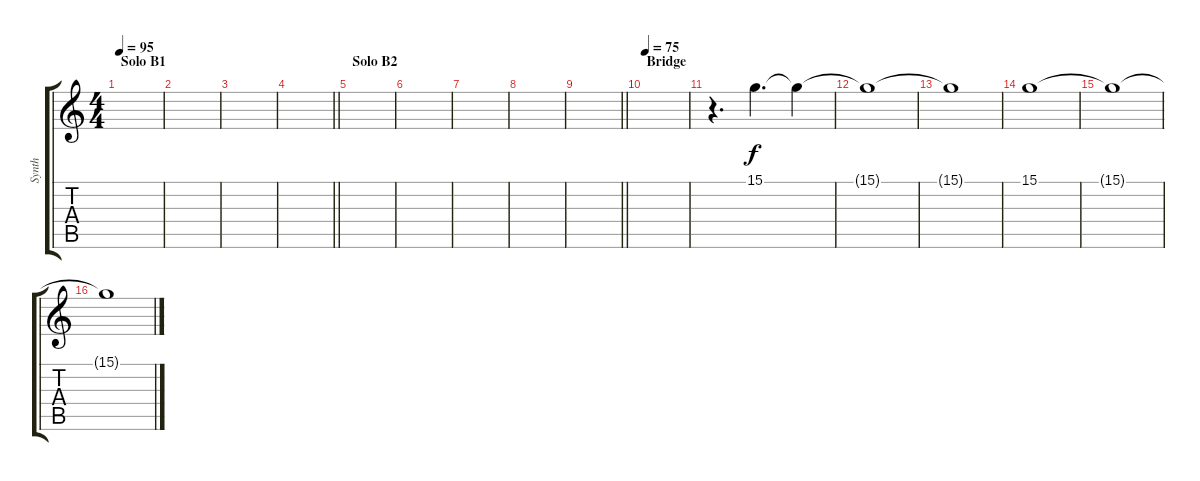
\track ("Synth" "Synth") {instrument synthvoice}
\staff {score tabs}
\tuning (E4 B3 G3 D3 A2 E2) {hide}
\ts (4 4)
\section ("" "Solo B1")
\tempo 95
\clef g2
\ks c
|
|
|
\barLineRight lightlight
|
\section ("" "Solo B2")
|
|
|
|
\barLineRight lightlight
|
\section ("" "Bridge")
\tempo 75
|
r.4{d} 15.1.4{d} 15.1{t}.4 |
15.1{t}.1 |
15.1{t}.1 |
15.1.1 |
15.1{t}.1 |
15.1{t}.1
